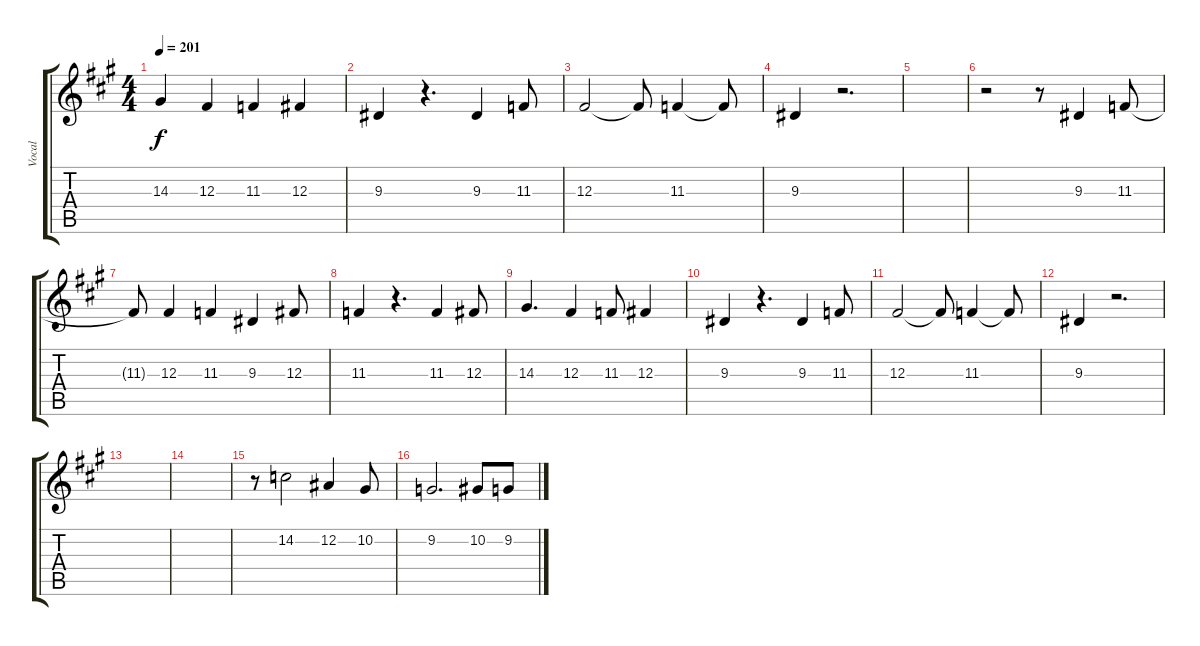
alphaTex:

\track ("Vocal" "Vocal") {instrument choiraahs}
\staff {score tabs}
\tuning (Eb4 Bb3 Gb3 Db3 Ab2 Eb2) {hide}
\ts (4 4)
\tempo 201
\clef g2
\ks a
14.3.4{dy f} 12.3.4 11.3.4 12.3.4 |
9.3.4 r.4{d} 9.3.4 11.3.8 |
12.3.2 12.3{t}.8 11.3.4 11.3{t}.8 |
9.3.4 r.2{d} |
|
r.2 r.8 9.3.4 11.3.8 |
11.3{t}.8 12.3.4 11.3.4 9.3.4 12.3.8 |
11.3.4 r.4{d} 11.3.4 12.3.8 |
14.3.4{d} 12.3.4 11.3.8 12.3.4 |
9.3.4 r.4{d} 9.3.4 11.3.8 |
12.3.2 12.3{t}.8 11.3.4 11.3{t}.8 |
9.3.4 r.2{d} |
|
|
r.8 14.2.2 12.2.4 10.2.8 |
9.2.2{d} 10.2.8 9.2.8
